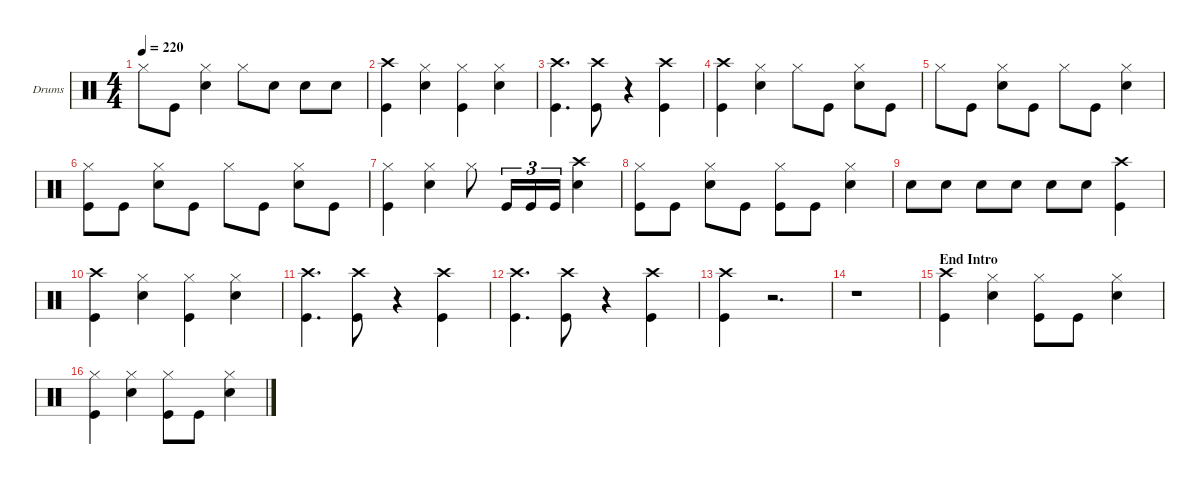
\hideDynamics
\bracketExtendMode groupsimilarinstruments
\firstSystemTrackNameOrientation horizontal
\otherSystemsTrackNameOrientation horizontal
\track ("Drumkit" "Drums") {multiBarRest instrument percussion}
\staff {score}
\articulation defaults
\ts (4 4)
\tempo 220
\clef neutral
\ks c "Hi-Hat (closed)".8{dy fff} "Kick (hit)".8
("Snare (hit) 2" "Hi-Hat (closed)").4 "Hi-Hat (closed)".8 "Snare (hit) 2".8 "Snare (hit) 2".8 "Snare (hit) 2".8 |
("Crash high (hit)" "Kick (hit)").4 ("Snare (hit) 2" "Hi-Hat (closed)").4 ("Hi-Hat (closed)" "Kick (hit)").4 ("Hi-Hat (closed)" "Snare (hit) 2").4 |
("Crash high (hit)" "Kick (hit)").4{d} ("Crash high (hit)" "Kick (hit)").8 r.4 ("Crash high (hit)" "Kick (hit)").4 |
("Crash high (hit)" "Kick (hit)").4 ("Snare (hit) 2" "Hi-Hat (closed)").4 "Hi-Hat (closed)".8 "Kick (hit)".8 ("Snare (hit) 2" "Hi-Hat (closed)").8 "Kick (hit)".8 |
"Hi-Hat (closed)".8 "Kick (hit)".8 ("Snare (hit) 2" "Hi-Hat (closed)").8 "Kick (hit)".8 "Hi-Hat (closed)".8 "Kick (hit)".8 ("Snare (hit) 2" "Hi-Hat (closed)").4 |
("Kick (hit)" "Hi-Hat (closed)").8 "Kick (hit)".8 ("Snare (hit) 2" "Hi-Hat (closed)").8 "Kick (hit)".8 "Hi-Hat (closed)".8 "Kick (hit)".8 ("Snare (hit) 2" "Hi-Hat (closed)").8 "Kick (hit)".8 |
("Kick (hit)" "Hi-Hat (closed)").4 ("Snare (hit) 2" "Hi-Hat (closed)").4 "Hi-Hat (closed)".8 "Kick (hit)".16{tu (3 2)} "Kick (hit)".16{tu (3 2)} "Kick (hit)".16{tu (3 2)} ("Snare (hit) 2" "Crash high (hit)").4 |
("Kick (hit)" "Hi-Hat (closed)").8 "Kick (hit)".8 ("Snare (hit) 2" "Hi-Hat (closed)").8 "Kick (hit)".8 ("Kick (hit)" "Hi-Hat (closed)").8 "Kick (hit)".8 ("Snare (hit) 2" "Hi-Hat (closed)").4 |
"Snare (hit) 2".8 "Snare (hit) 2".8 "Snare (hit) 2".8 "Snare (hit) 2".8 "Snare (hit) 2".8 "Snare (hit) 2".8 ("Kick (hit)" "Crash high (hit)").4 |
("Crash high (hit)" "Kick (hit)").4 ("Hi-Hat (closed)" "Snare (hit) 2").4 ("Hi-Hat (closed)" "Kick (hit)").4 ("Hi-Hat (closed)" "Snare (hit) 2").4 |
("Crash high (hit)" "Kick (hit)").4{d} ("Crash high (hit)" "Kick (hit)").8 r.4 ("Crash high (hit)" "Kick (hit)").4 |
("Crash high (hit)" "Kick (hit)").4{d} ("Crash high (hit)" "Kick (hit)").8 r.4 ("Crash high (hit)" "Kick (hit)").4 |
("Kick (hit)" "Crash high (hit)").4 r.2{d} |
r.1 |
\section ("" "End Intro")
("Kick (hit)" "Crash high (hit)").4 ("Snare (hit) 2" "Hi-Hat (closed)").4 ("Hi-Hat (closed)" "Kick (hit)").8 "Kick (hit)".8 ("Hi-Hat (closed)" "Snare (hit) 2").4 |
("Kick (hit)" "Hi-Hat (closed)").4 ("Hi-Hat (closed)" "Snare (hit) 2").4 ("Hi-Hat (closed)" "Kick (hit)").8 "Kick (hit)".8 ("Hi-Hat (closed)" "Snare (hit) 2").4
